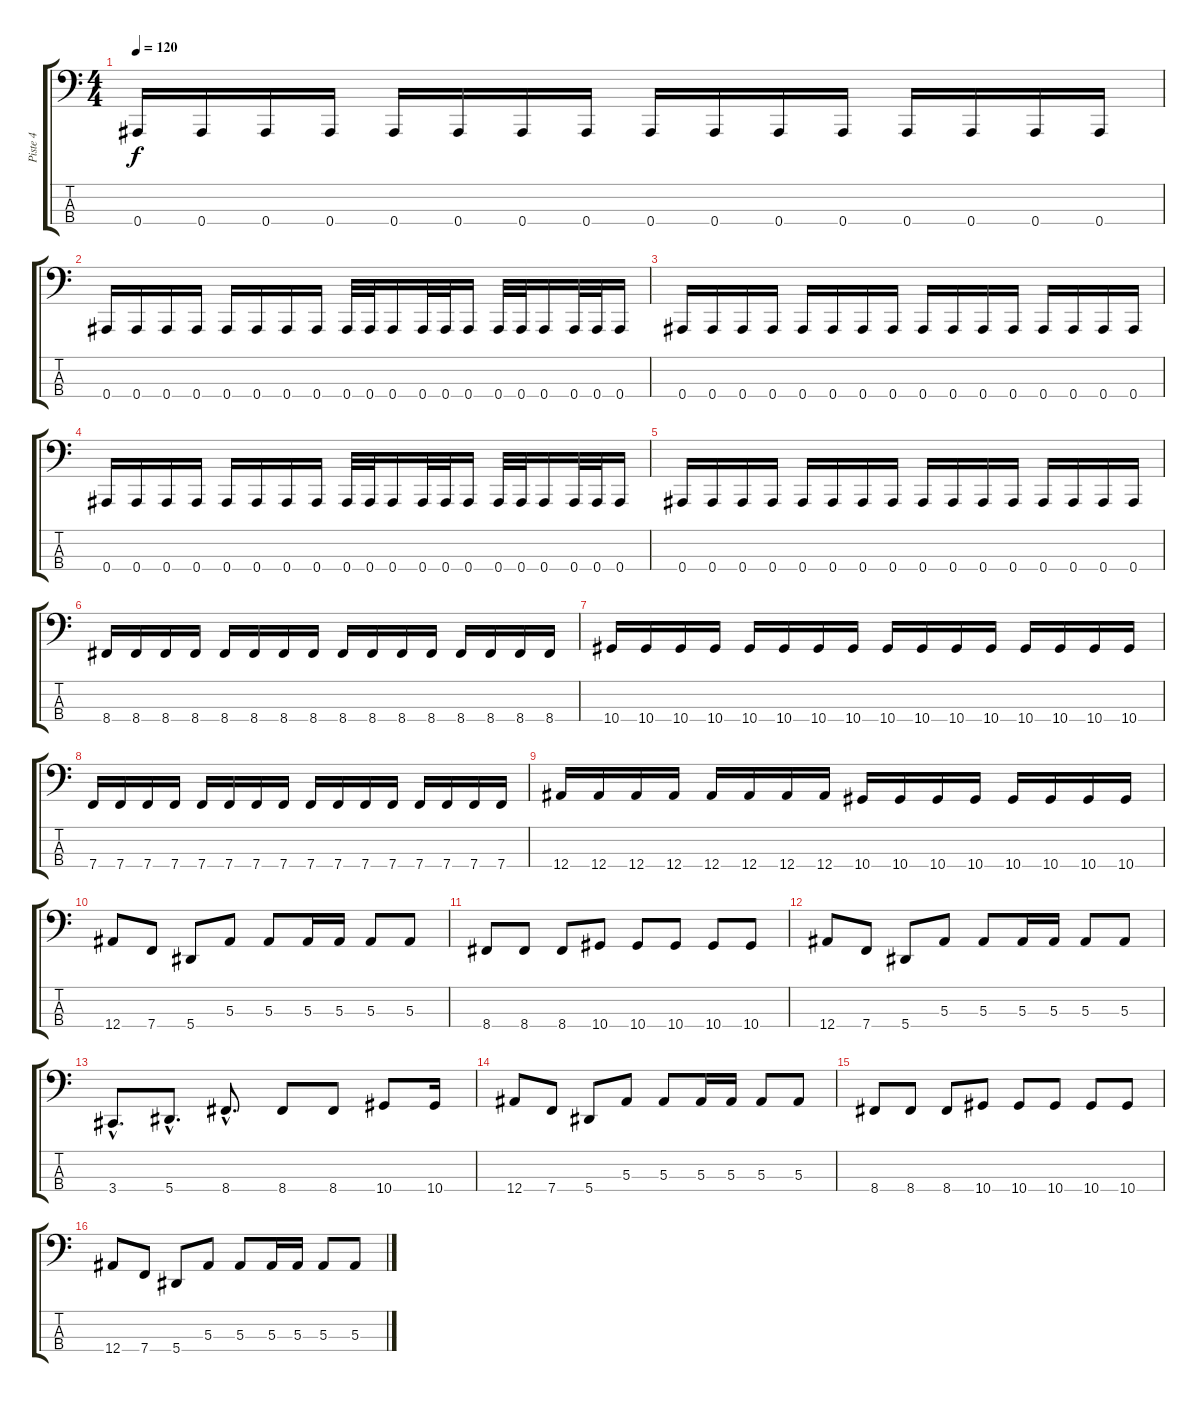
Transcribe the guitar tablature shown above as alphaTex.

\track ("Piste 4" "Piste 4") {instrument electricbassfinger}
\staff {score tabs}
\tuning (Eb2 Bb1 F1 Bb0) {hide}
\ts (4 4)
\tempo 120
\clef f4
\ks c
0.4.16{dy f} 0.4.16 0.4.16 0.4.16 0.4.16 0.4.16 0.4.16 0.4.16 0.4.16 0.4.16 0.4.16 0.4.16 0.4.16 0.4.16 0.4.16 0.4.16 |
0.4.16 0.4.16 0.4.16 0.4.16 0.4.16 0.4.16 0.4.16 0.4.16 0.4.32 0.4.32 0.4.16 0.4.32 0.4.32 0.4.16 0.4.32 0.4.32 0.4.16 0.4.32 0.4.32 0.4.16 |
0.4.16 0.4.16 0.4.16 0.4.16 0.4.16 0.4.16 0.4.16 0.4.16 0.4.16 0.4.16 0.4.16 0.4.16 0.4.16 0.4.16 0.4.16 0.4.16 |
0.4.16 0.4.16 0.4.16 0.4.16 0.4.16 0.4.16 0.4.16 0.4.16 0.4.32 0.4.32 0.4.16 0.4.32 0.4.32 0.4.16 0.4.32 0.4.32 0.4.16 0.4.32 0.4.32 0.4.16 |
0.4.16 0.4.16 0.4.16 0.4.16 0.4.16 0.4.16 0.4.16 0.4.16 0.4.16 0.4.16 0.4.16 0.4.16 0.4.16 0.4.16 0.4.16 0.4.16 |
8.4.16 8.4.16 8.4.16 8.4.16 8.4.16 8.4.16 8.4.16 8.4.16 8.4.16 8.4.16 8.4.16 8.4.16 8.4.16 8.4.16 8.4.16 8.4.16 |
10.4.16 10.4.16 10.4.16 10.4.16 10.4.16 10.4.16 10.4.16 10.4.16 10.4.16 10.4.16 10.4.16 10.4.16 10.4.16 10.4.16 10.4.16 10.4.16 |
7.4.16 7.4.16 7.4.16 7.4.16 7.4.16 7.4.16 7.4.16 7.4.16 7.4.16 7.4.16 7.4.16 7.4.16 7.4.16 7.4.16 7.4.16 7.4.16 |
12.4.16 12.4.16 12.4.16 12.4.16 12.4.16 12.4.16 12.4.16 12.4.16 10.4.16 10.4.16 10.4.16 10.4.16 10.4.16 10.4.16 10.4.16 10.4.16 |
12.4.8 7.4.8 5.4.8 5.3.8 5.3.8 5.3.16 5.3.16 5.3.8 5.3.8 |
8.4.8 8.4.8 8.4.8 10.4.8 10.4.8 10.4.8 10.4.8 10.4.8 |
12.4.8 7.4.8 5.4.8 5.3.8 5.3.8 5.3.16 5.3.16 5.3.8 5.3.8 |
3.4{hac}.8{d} 5.4{hac}.8{d} 8.4{hac}.8{d} 8.4.8 8.4.8 10.4.8 10.4.16 |
12.4.8 7.4.8 5.4.8 5.3.8 5.3.8 5.3.16 5.3.16 5.3.8 5.3.8 |
8.4.8 8.4.8 8.4.8 10.4.8 10.4.8 10.4.8 10.4.8 10.4.8 |
12.4.8 7.4.8 5.4.8 5.3.8 5.3.8 5.3.16 5.3.16 5.3.8 5.3.8
